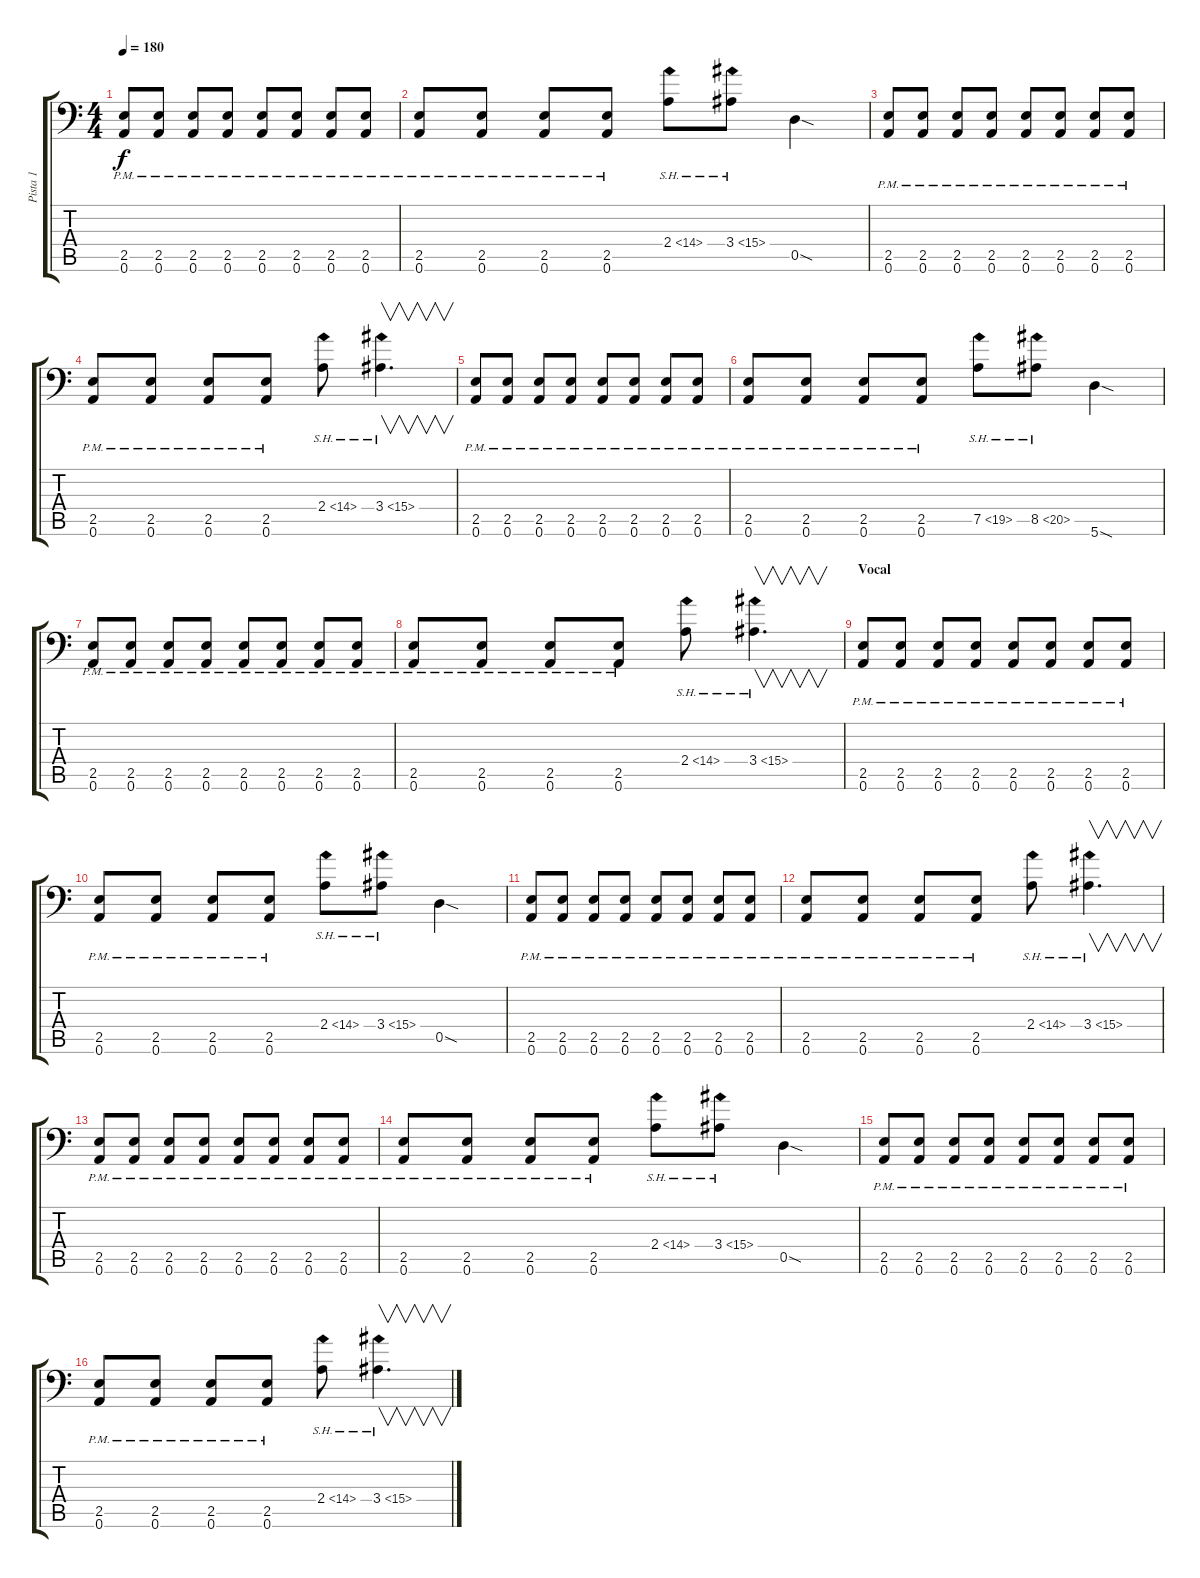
\track ("Pista 1" "Pista 1") {mute instrument overdrivenguitar}
\staff {score tabs}
\tuning (A3 E3 C3 G2 D2 A1) {hide}
\ts (4 4)
\tempo 180
\clef f4
\ks c
(2.5{pm} 0.6{pm}).8{dy f} (2.5{pm} 0.6{pm}).8 (2.5{pm} 0.6{pm}).8 (2.5{pm} 0.6{pm}).8 (2.5{pm} 0.6{pm}).8 (2.5{pm} 0.6{pm}).8 (2.5{pm} 0.6{pm}).8 (2.5{pm} 0.6{pm}).8 |
(2.5{pm} 0.6{pm}).8 (2.5{pm} 0.6{pm}).8 (2.5{pm} 0.6{pm}).8 (2.5{pm} 0.6{pm}).8 2.4{sh 12}.8 3.4{sh 12}.8 0.5{sod}.4 |
(2.5{pm} 0.6{pm}).8 (2.5{pm} 0.6{pm}).8 (2.5{pm} 0.6{pm}).8 (2.5{pm} 0.6{pm}).8 (2.5{pm} 0.6{pm}).8 (2.5{pm} 0.6{pm}).8 (2.5{pm} 0.6{pm}).8 (2.5{pm} 0.6{pm}).8 |
(2.5{pm} 0.6{pm}).8 (2.5{pm} 0.6{pm}).8 (2.5{pm} 0.6{pm}).8 (2.5{pm} 0.6{pm}).8 2.4{sh 12}.8 3.4{sh 12}.4{v d} |
(2.5{pm} 0.6{pm}).8 (2.5{pm} 0.6{pm}).8 (2.5{pm} 0.6{pm}).8 (2.5{pm} 0.6{pm}).8 (2.5{pm} 0.6{pm}).8 (2.5{pm} 0.6{pm}).8 (2.5{pm} 0.6{pm}).8 (2.5{pm} 0.6{pm}).8 |
(2.5{pm} 0.6{pm}).8 (2.5{pm} 0.6{pm}).8 (2.5{pm} 0.6{pm}).8 (2.5{pm} 0.6{pm}).8 7.5{sh 12}.8 8.5{sh 12}.8 5.6{sod}.4 |
(2.5{pm} 0.6{pm}).8 (2.5{pm} 0.6{pm}).8 (2.5{pm} 0.6{pm}).8 (2.5{pm} 0.6{pm}).8 (2.5{pm} 0.6{pm}).8 (2.5{pm} 0.6{pm}).8 (2.5{pm} 0.6{pm}).8 (2.5{pm} 0.6{pm}).8 |
(2.5{pm} 0.6{pm}).8 (2.5{pm} 0.6{pm}).8 (2.5{pm} 0.6{pm}).8 (2.5{pm} 0.6{pm}).8 2.4{sh 12}.8 3.4{sh 12}.4{v d} |
\section ("" "Vocal")
(2.5{pm} 0.6{pm}).8 (2.5{pm} 0.6{pm}).8 (2.5{pm} 0.6{pm}).8 (2.5{pm} 0.6{pm}).8 (2.5{pm} 0.6{pm}).8 (2.5{pm} 0.6{pm}).8 (2.5{pm} 0.6{pm}).8 (2.5{pm} 0.6{pm}).8 |
(2.5{pm} 0.6{pm}).8 (2.5{pm} 0.6{pm}).8 (2.5{pm} 0.6{pm}).8 (2.5{pm} 0.6{pm}).8 2.4{sh 12}.8 3.4{sh 12}.8 0.5{sod}.4 |
(2.5{pm} 0.6{pm}).8 (2.5{pm} 0.6{pm}).8 (2.5{pm} 0.6{pm}).8 (2.5{pm} 0.6{pm}).8 (2.5{pm} 0.6{pm}).8 (2.5{pm} 0.6{pm}).8 (2.5{pm} 0.6{pm}).8 (2.5{pm} 0.6{pm}).8 |
(2.5{pm} 0.6{pm}).8 (2.5{pm} 0.6{pm}).8 (2.5{pm} 0.6{pm}).8 (2.5{pm} 0.6{pm}).8 2.4{sh 12}.8 3.4{sh 12}.4{v d} |
(2.5{pm} 0.6{pm}).8 (2.5{pm} 0.6{pm}).8 (2.5{pm} 0.6{pm}).8 (2.5{pm} 0.6{pm}).8 (2.5{pm} 0.6{pm}).8 (2.5{pm} 0.6{pm}).8 (2.5{pm} 0.6{pm}).8 (2.5{pm} 0.6{pm}).8 |
(2.5{pm} 0.6{pm}).8 (2.5{pm} 0.6{pm}).8 (2.5{pm} 0.6{pm}).8 (2.5{pm} 0.6{pm}).8 2.4{sh 12}.8 3.4{sh 12}.8 0.5{sod}.4 |
(2.5{pm} 0.6{pm}).8 (2.5{pm} 0.6{pm}).8 (2.5{pm} 0.6{pm}).8 (2.5{pm} 0.6{pm}).8 (2.5{pm} 0.6{pm}).8 (2.5{pm} 0.6{pm}).8 (2.5{pm} 0.6{pm}).8 (2.5{pm} 0.6{pm}).8 |
(2.5{pm} 0.6{pm}).8 (2.5{pm} 0.6{pm}).8 (2.5{pm} 0.6{pm}).8 (2.5{pm} 0.6{pm}).8 2.4{sh 12}.8 3.4{sh 12}.4{v d}
